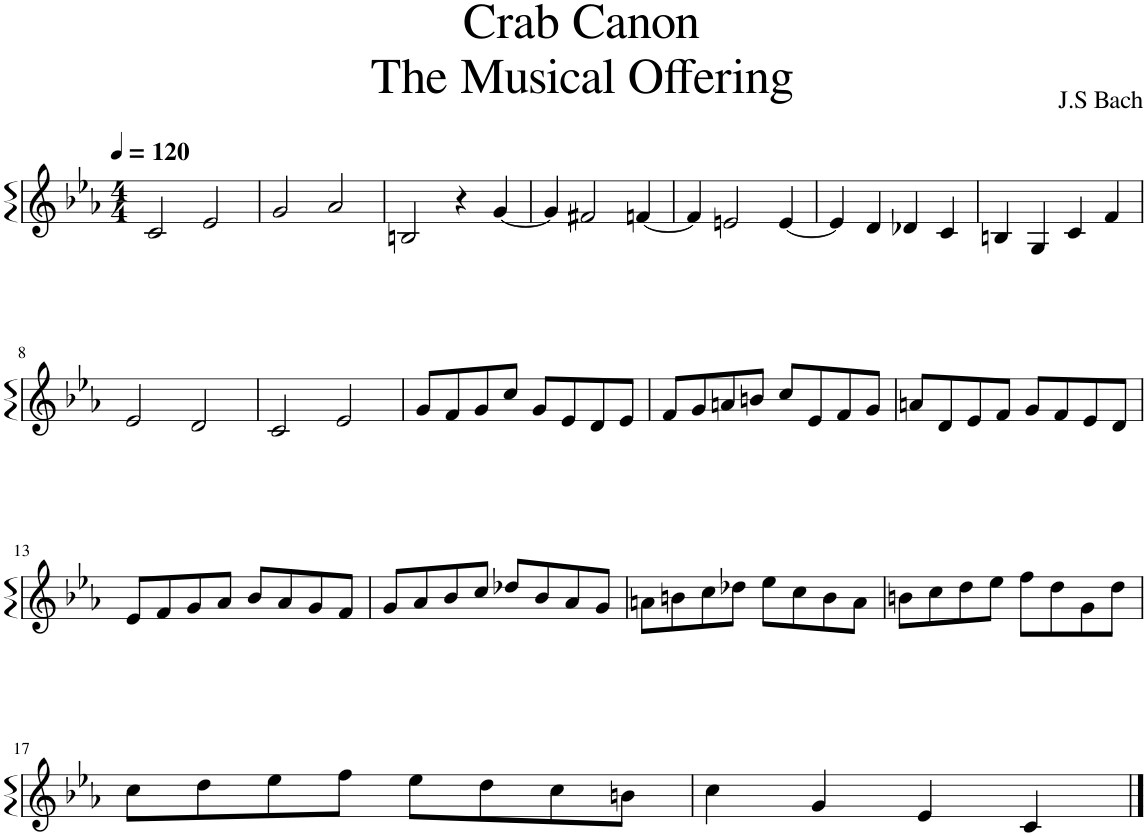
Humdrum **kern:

**kern
*part1
*staff1
*I"Harpsichord
*I'Hch.
*clefG2
*k[b-e-a-]
*M4/4
*MM120
=1
2c/
2e-/
=2
2g/
2a-/
=3
2Bn/
4r
[4g/
=4
4g/]
2f#X/
[4fn/
=5
4f/]
2en/
[4e/
=6
4e/]
4d/
4d-X/
4c/
=7
4Bn/
4G/
4c/
4f/
!!LO:LB:g=z
=8
2e-/
2d/
=9
2c/
2e-/
=10
8g/L
8f/
8g/
8cc/J
8g/L
8e-/
8d/
8e-/J
=11
8f/L
8g/
8an/
8bn/J
8cc/L
8e-/
8f/
8g/J
=12
8an/L
8d/
8e-/
8f/J
8g/L
8f/
8e-/
8d/J
!!LO:LB:g=z
=13
8e-/L
8f/
8g/
8a-/J
8b-/L
8a-/
8g/
8f/J
=14
8g/L
8a-/
8b-/
8cc/J
8dd-X/L
8b-/
8a-/
8g/J
=15
8an\L
8bn\
8cc\
8dd-X\J
8ee-\L
8cc\
8b\
8a\J
=16
8bn\L
8cc\
8dd\
8ee-\J
8ff\L
8dd\
8g\
8dd\J
!!LO:LB:g=z
=17
8cc\L
8dd\
8ee-\
8ff\J
8ee-\L
8dd\
8cc\
8bn\J
=18
4cc\
4g/
4e-/
4c/
==
*-
